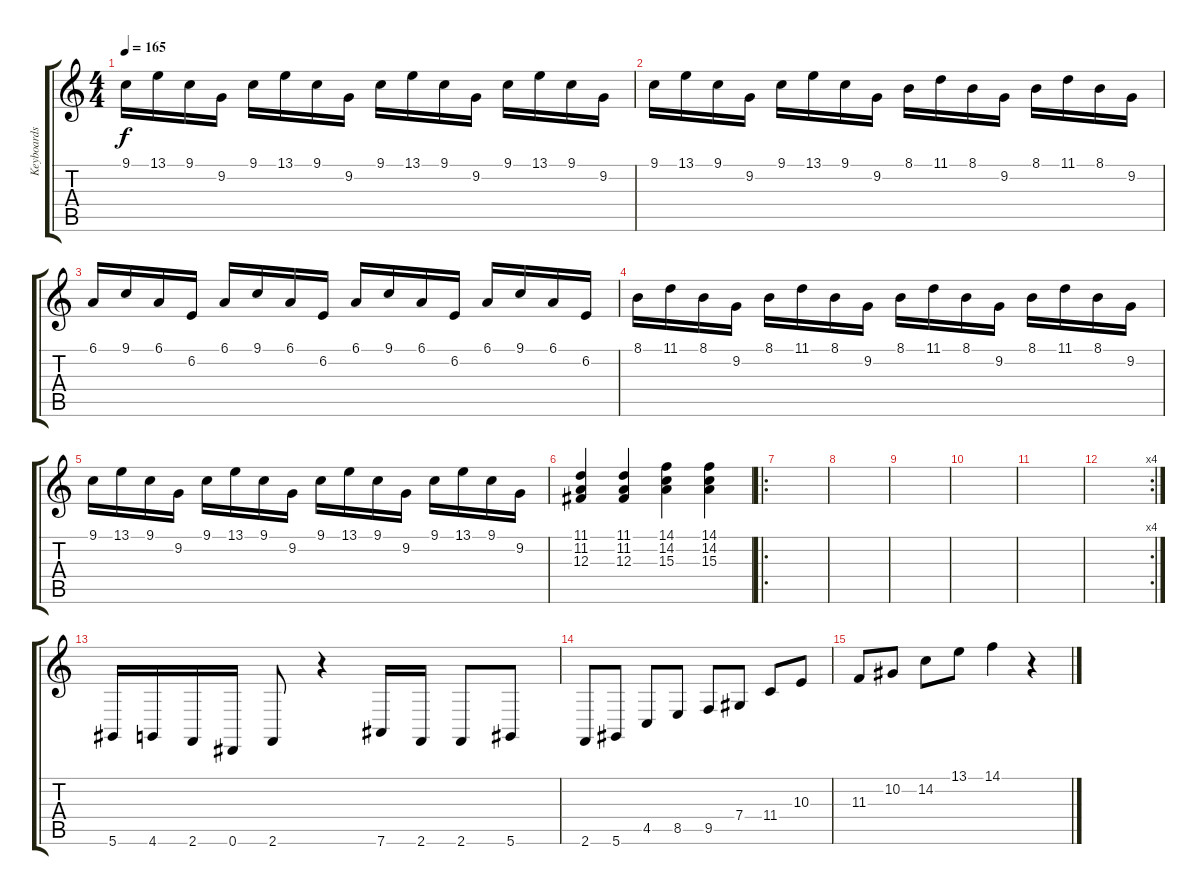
\track ("Keyboards" "Keyboards") {instrument harpsichord}
\staff {score tabs}
\tuning (Eb4 Bb3 Gb3 Db3 Ab2 Eb2) {hide}
\ts (4 4)
\tempo 165
\clef g2
\ks c
9.1.16{dy f} 13.1.16 9.1.16 9.2.16 9.1.16 13.1.16 9.1.16 9.2.16 9.1.16 13.1.16 9.1.16 9.2.16 9.1.16 13.1.16 9.1.16 9.2.16 |
9.1.16 13.1.16 9.1.16 9.2.16 9.1.16 13.1.16 9.1.16 9.2.16 8.1.16 11.1.16 8.1.16 9.2.16 8.1.16 11.1.16 8.1.16 9.2.16 |
6.1.16 9.1.16 6.1.16 6.2.16 6.1.16 9.1.16 6.1.16 6.2.16 6.1.16 9.1.16 6.1.16 6.2.16 6.1.16 9.1.16 6.1.16 6.2.16 |
8.1.16 11.1.16 8.1.16 9.2.16 8.1.16 11.1.16 8.1.16 9.2.16 8.1.16 11.1.16 8.1.16 9.2.16 8.1.16 11.1.16 8.1.16 9.2.16 |
9.1.16 13.1.16 9.1.16 9.2.16 9.1.16 13.1.16 9.1.16 9.2.16 9.1.16 13.1.16 9.1.16 9.2.16 9.1.16 13.1.16 9.1.16 9.2.16 |
(11.1 11.2 12.3).4 (11.1 11.2 12.3).4 (14.1 14.2 15.3).4 (14.1 14.2 15.3).4 |
\ro
|
|
|
|
|
\rc 4
|
5.6.16 4.6.16 2.6.16 0.6.16 2.6.8 r.4 7.6.16 2.6.16 2.6.8 5.6.8 |
2.6.8 5.6.8 4.5.8 8.5.8 9.5.8 7.4.8 11.4.8 10.3.8 |
11.3.8 10.2.8 14.2.8 13.1.8 14.1.4 r.4
